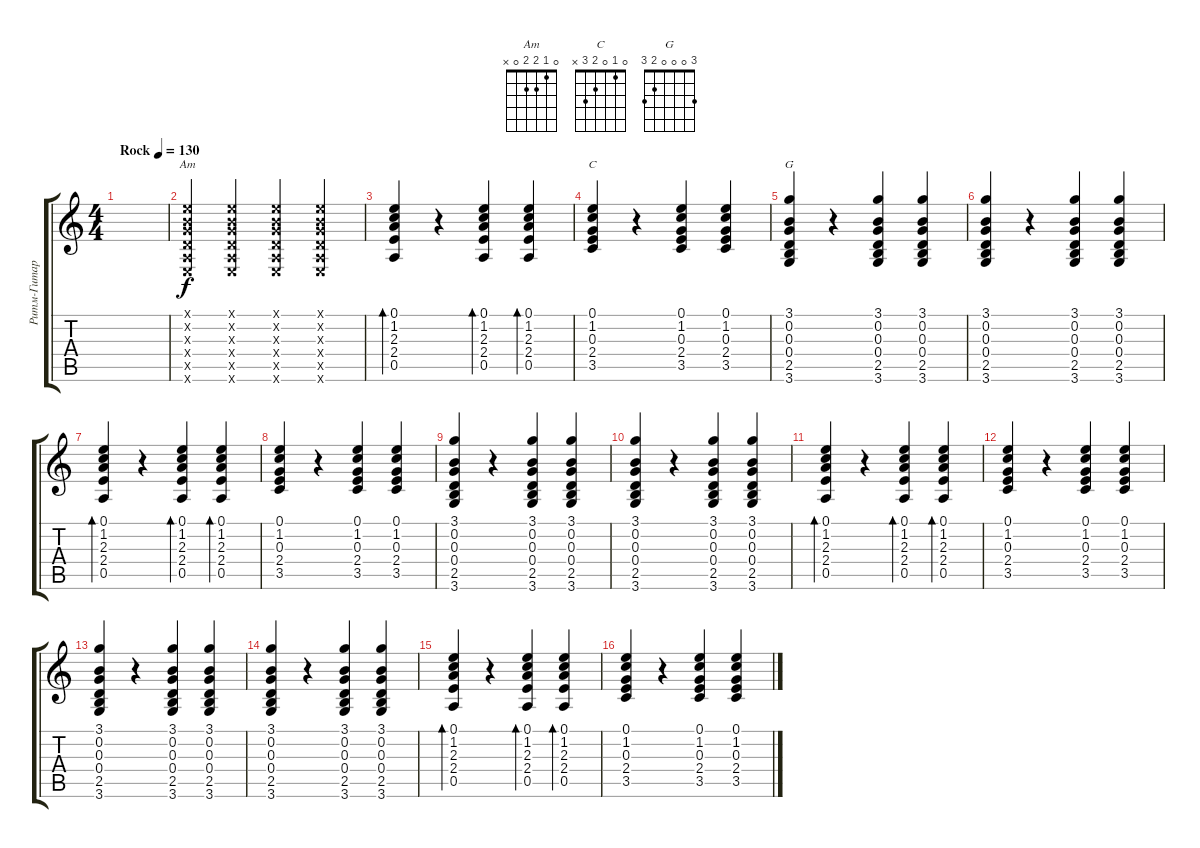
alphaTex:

\track ("Ритм-Гитара" "Ритм-Гитар") {instrument acousticguitarnylon}
\staff {score tabs}
\tuning (E4 B3 G3 D3 A2 E2) {hide}
\chord ("Am" 0 1 2 2 0 x)
\chord ("C" 0 1 0 2 3 x)
\chord ("G" 3 0 0 0 2 3)
\ts (4 4)
\tempo (130 "Rock")
\clef g2
\ks c
|
(0.1{x} 0.2{x} 0.3{x} 0.4{x} 0.5{x} 0.6{x}).4{ch "Am"} (0.1{x} 0.2{x} 0.3{x} 0.4{x} 0.5{x} 0.6{x}).4 (0.1{x} 0.2{x} 0.3{x} 0.4{x} 0.5{x} 0.6{x}).4 (0.1{x} 0.2{x} 0.3{x} 0.4{x} 0.5{x} 0.6{x}).4 |
(0.1 1.2 2.3 2.4 0.5).4{bd 60} r.4 (0.1 1.2 2.3 2.4 0.5).4{bd 60} (0.1 1.2 2.3 2.4 0.5).4{bd 60} |
(0.1 1.2 0.3 2.4 3.5).4{ch "C"} r.4 (0.1 1.2 0.3 2.4 3.5).4 (0.1 1.2 0.3 2.4 3.5).4 |
(3.1 0.2 0.3 0.4 2.5 3.6).4{ch "G"} r.4 (3.1 0.2 0.3 0.4 2.5 3.6).4 (3.1 0.2 0.3 0.4 2.5 3.6).4 |
(3.1 0.2 0.3 0.4 2.5 3.6).4 r.4 (3.1 0.2 0.3 0.4 2.5 3.6).4 (3.1 0.2 0.3 0.4 2.5 3.6).4 |
(0.1 1.2 2.3 2.4 0.5).4{bd 60} r.4 (0.1 1.2 2.3 2.4 0.5).4{bd 60} (0.1 1.2 2.3 2.4 0.5).4{bd 60} |
(0.1 1.2 0.3 2.4 3.5).4 r.4 (0.1 1.2 0.3 2.4 3.5).4 (0.1 1.2 0.3 2.4 3.5).4 |
(3.1 0.2 0.3 0.4 2.5 3.6).4 r.4 (3.1 0.2 0.3 0.4 2.5 3.6).4 (3.1 0.2 0.3 0.4 2.5 3.6).4 |
(3.1 0.2 0.3 0.4 2.5 3.6).4 r.4 (3.1 0.2 0.3 0.4 2.5 3.6).4 (3.1 0.2 0.3 0.4 2.5 3.6).4 |
(0.1 1.2 2.3 2.4 0.5).4{bd 60} r.4 (0.1 1.2 2.3 2.4 0.5).4{bd 60} (0.1 1.2 2.3 2.4 0.5).4{bd 60} |
(0.1 1.2 0.3 2.4 3.5).4 r.4 (0.1 1.2 0.3 2.4 3.5).4 (0.1 1.2 0.3 2.4 3.5).4 |
(3.1 0.2 0.3 0.4 2.5 3.6).4 r.4 (3.1 0.2 0.3 0.4 2.5 3.6).4 (3.1 0.2 0.3 0.4 2.5 3.6).4 |
(3.1 0.2 0.3 0.4 2.5 3.6).4 r.4 (3.1 0.2 0.3 0.4 2.5 3.6).4 (3.1 0.2 0.3 0.4 2.5 3.6).4 |
(0.1 1.2 2.3 2.4 0.5).4{bd 60} r.4 (0.1 1.2 2.3 2.4 0.5).4{bd 60} (0.1 1.2 2.3 2.4 0.5).4{bd 60} |
(0.1 1.2 0.3 2.4 3.5).4 r.4 (0.1 1.2 0.3 2.4 3.5).4 (0.1 1.2 0.3 2.4 3.5).4
